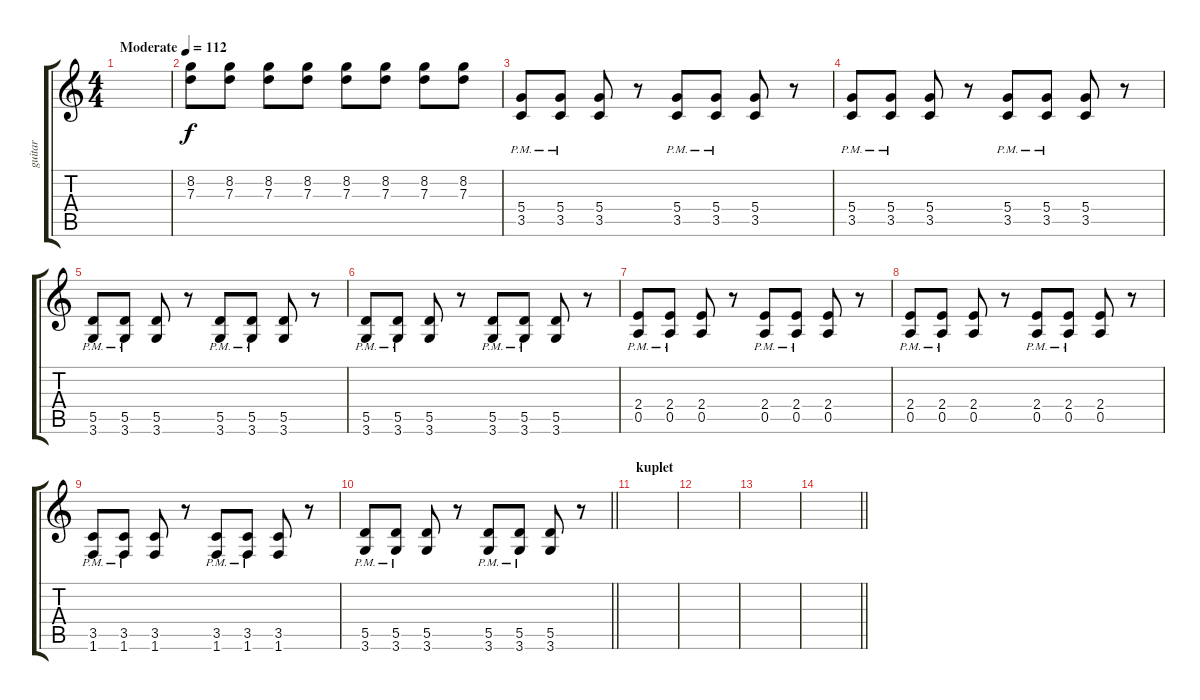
\track ("guitar" "guitar") {instrument electricguitarclean}
\staff {score tabs}
\tuning (E4 B3 G3 D3 A2 E2) {hide}
\ts (4 4)
\tempo (112 "Moderate")
\clef g2
\ks c
|
(8.2 7.3).8{instrument distortionguitar} (8.2 7.3).8 (8.2 7.3).8 (8.2 7.3).8 (8.2 7.3).8 (8.2 7.3).8 (8.2 7.3).8 (8.2 7.3).8 |
(5.4{pm} 3.5{pm}).8 (5.4{pm} 3.5{pm}).8 (5.4 3.5).8 r.8 (5.4{pm} 3.5{pm}).8 (5.4{pm} 3.5{pm}).8 (5.4 3.5).8 r.8 |
(5.4{pm} 3.5{pm}).8 (5.4{pm} 3.5{pm}).8 (5.4 3.5).8 r.8 (5.4{pm} 3.5{pm}).8 (5.4{pm} 3.5{pm}).8 (5.4 3.5).8 r.8 |
(5.5{pm} 3.6{pm}).8 (5.5{pm} 3.6{pm}).8 (5.5 3.6).8 r.8 (5.5{pm} 3.6{pm}).8 (5.5{pm} 3.6{pm}).8 (5.5 3.6).8 r.8 |
(5.5{pm} 3.6{pm}).8 (5.5{pm} 3.6{pm}).8 (5.5 3.6).8 r.8 (5.5{pm} 3.6{pm}).8 (5.5{pm} 3.6{pm}).8 (5.5 3.6).8 r.8 |
(2.4{pm} 0.5{pm}).8 (2.4{pm} 0.5{pm}).8 (2.4 0.5).8 r.8 (2.4{pm} 0.5{pm}).8 (2.4{pm} 0.5{pm}).8 (2.4 0.5).8 r.8 |
(2.4{pm} 0.5{pm}).8 (2.4{pm} 0.5{pm}).8 (2.4 0.5).8 r.8 (2.4{pm} 0.5{pm}).8 (2.4{pm} 0.5{pm}).8 (2.4 0.5).8 r.8 |
(3.5{pm} 1.6{pm}).8 (3.5{pm} 1.6{pm}).8 (3.5 1.6).8 r.8 (3.5{pm} 1.6{pm}).8 (3.5{pm} 1.6{pm}).8 (3.5 1.6).8 r.8 |
\barLineRight lightlight
(5.5{pm} 3.6{pm}).8 (5.5{pm} 3.6{pm}).8 (5.5 3.6).8 r.8 (5.5{pm} 3.6{pm}).8 (5.5{pm} 3.6{pm}).8 (5.5 3.6).8 r.8 |
\section ("" "kuplet")
|
|
|
\barLineRight lightlight
